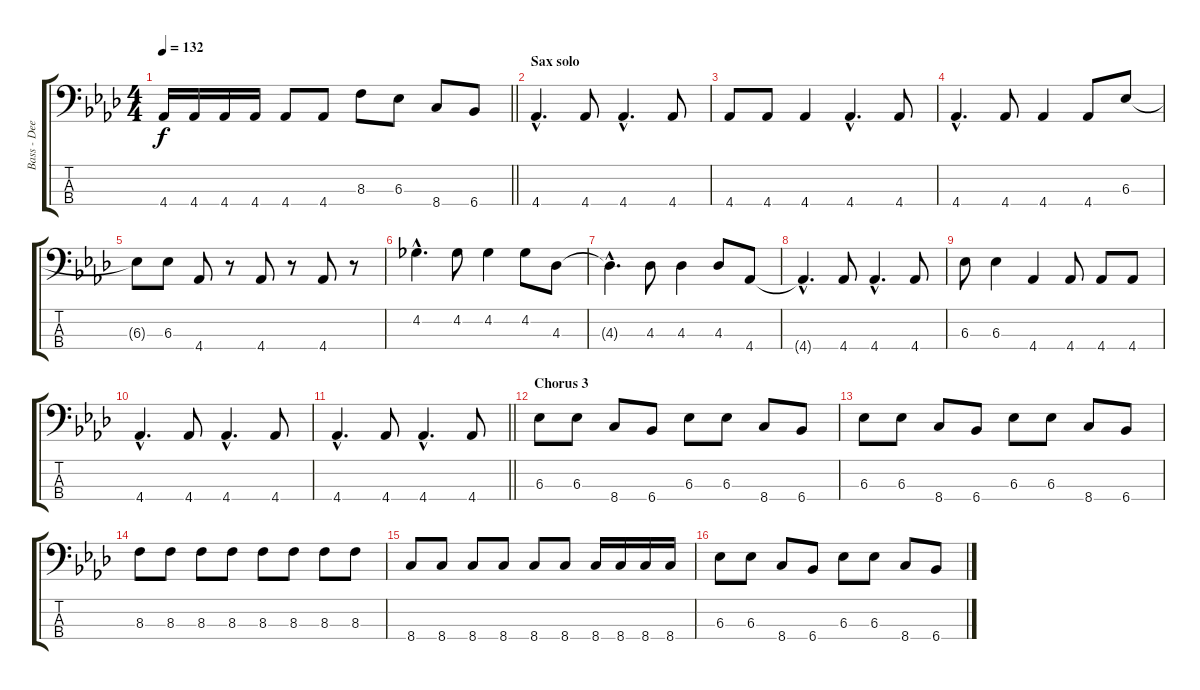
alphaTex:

\track ("Bass - Dee Murray" "Bass - Dee") {instrument electricbassfinger}
\staff {score tabs}
\tuning (G2 D2 A1 E1) {hide}
\ts (4 4)
\tempo 132
\clef f4
\barLineRight lightlight
\ks ab
4.4.16{dy f} 4.4.16 4.4.16 4.4.16 4.4.8 4.4.8 8.3.8 6.3.8 8.4.8 6.4.8 |
\section ("" "Sax solo")
4.4{hac}.4{d} 4.4.8 4.4{hac}.4{d} 4.4.8 |
4.4.8 4.4.8 4.4.4 4.4{hac}.4{d} 4.4.8 |
4.4{hac}.4{d} 4.4.8 4.4.4 4.4.8 6.3.8 |
6.3{t}.8 6.3.8 4.4.8 r.8 4.4.8 r.8 4.4.8 r.8 |
4.2{hac}.4{d} 4.2.8 4.2.4 4.2.8 4.3.8 |
4.3{hac t}.4{d} 4.3.8 4.3.4 4.3.8 4.4.8 |
4.4{hac t}.4{d} 4.4.8 4.4{hac}.4{d} 4.4.8 |
6.3.8 6.3.4 4.4.4 4.4.8 4.4.8 4.4.8 |
4.4{hac}.4{d} 4.4.8 4.4{hac}.4{d} 4.4.8 |
\barLineRight lightlight
4.4{hac}.4{d} 4.4.8 4.4{hac}.4{d} 4.4.8 |
\section ("" "Chorus 3")
6.3.8 6.3.8 8.4.8 6.4.8 6.3.8 6.3.8 8.4.8 6.4.8 |
6.3.8 6.3.8 8.4.8 6.4.8 6.3.8 6.3.8 8.4.8 6.4.8 |
8.3.8 8.3.8 8.3.8 8.3.8 8.3.8 8.3.8 8.3.8 8.3.8 |
8.4.8 8.4.8 8.4.8 8.4.8 8.4.8 8.4.8 8.4.16 8.4.16 8.4.16 8.4.16 |
6.3.8 6.3.8 8.4.8 6.4.8 6.3.8 6.3.8 8.4.8 6.4.8
